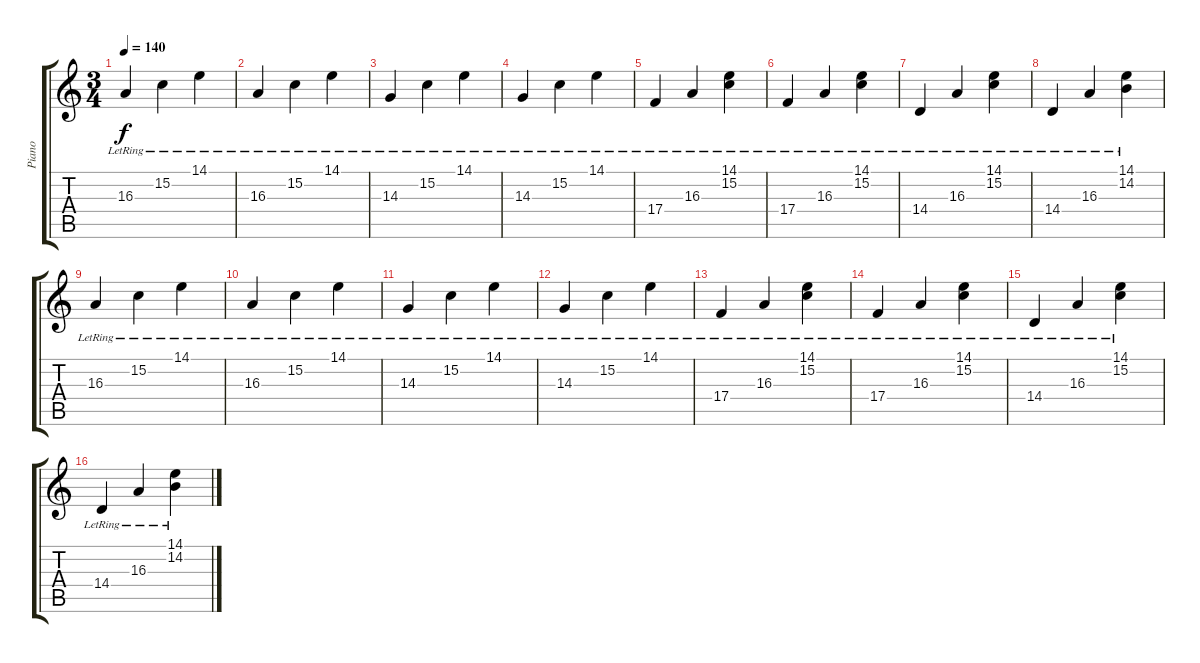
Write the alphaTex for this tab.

\track ("Piano" "Piano") {instrument acousticgrandpiano}
\staff {score tabs}
\tuning (D4 A3 F3 C3 G2 C2) {hide}
\ts (3 4)
\tempo 140
\clef g2
\ks c
16.3{lr}.4{dy f} 15.2{lr}.4 14.1{lr}.4 |
16.3{lr}.4 15.2{lr}.4 14.1{lr}.4 |
14.3{lr}.4 15.2{lr}.4 14.1{lr}.4 |
14.3{lr}.4 15.2{lr}.4 14.1{lr}.4 |
17.4{lr}.4 16.3{lr}.4 (14.1{lr} 15.2{lr}).4 |
17.4{lr}.4 16.3{lr}.4 (14.1{lr} 15.2{lr}).4 |
14.4{lr}.4 16.3{lr}.4 (14.1{lr} 15.2{lr}).4 |
14.4{lr}.4 16.3{lr}.4 (14.1{lr} 14.2{lr}).4 |
16.3{lr}.4 15.2{lr}.4 14.1{lr}.4 |
16.3{lr}.4 15.2{lr}.4 14.1{lr}.4 |
14.3{lr}.4 15.2{lr}.4 14.1{lr}.4 |
14.3{lr}.4 15.2{lr}.4 14.1{lr}.4 |
17.4{lr}.4 16.3{lr}.4 (14.1{lr} 15.2{lr}).4 |
17.4{lr}.4 16.3{lr}.4 (14.1{lr} 15.2{lr}).4 |
14.4{lr}.4 16.3{lr}.4 (14.1{lr} 15.2{lr}).4 |
14.4{lr}.4 16.3{lr}.4 (14.1{lr} 14.2{lr}).4
